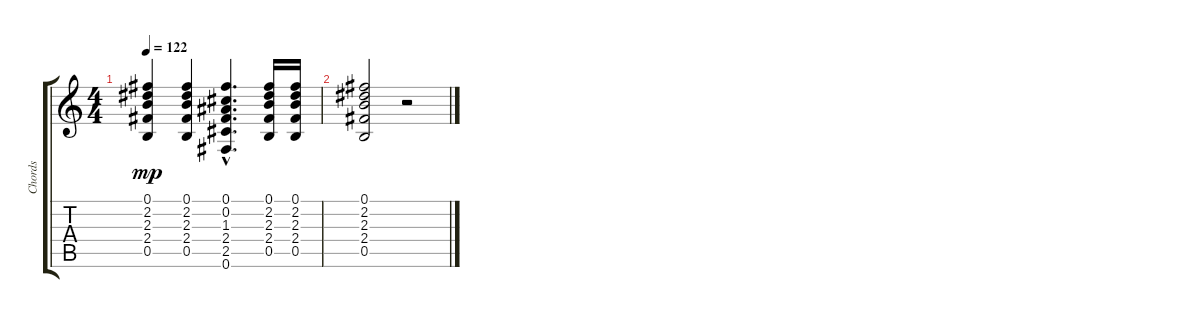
\track ("Chords" "Chords") {instrument acousticguitarsteel}
\staff {score tabs}
\tuning (Gb4 Db4 A3 E3 B2 Gb2) {hide}
\ts (4 4)
\tempo 122
\clef g2
\ks c
(0.1 2.2 2.3 2.4 0.5).4{dy mp} (0.1 2.2 2.3 2.4 0.5).4 (0.1{hac} 0.2{hac} 1.3{hac} 2.4{hac} 2.5{hac} 0.6{hac}).4{d} (0.1 2.2 2.3 2.4 0.5).16 (0.1 2.2 2.3 2.4 0.5).16 |
(0.1 2.2 2.3 2.4 0.5).2 r.2
